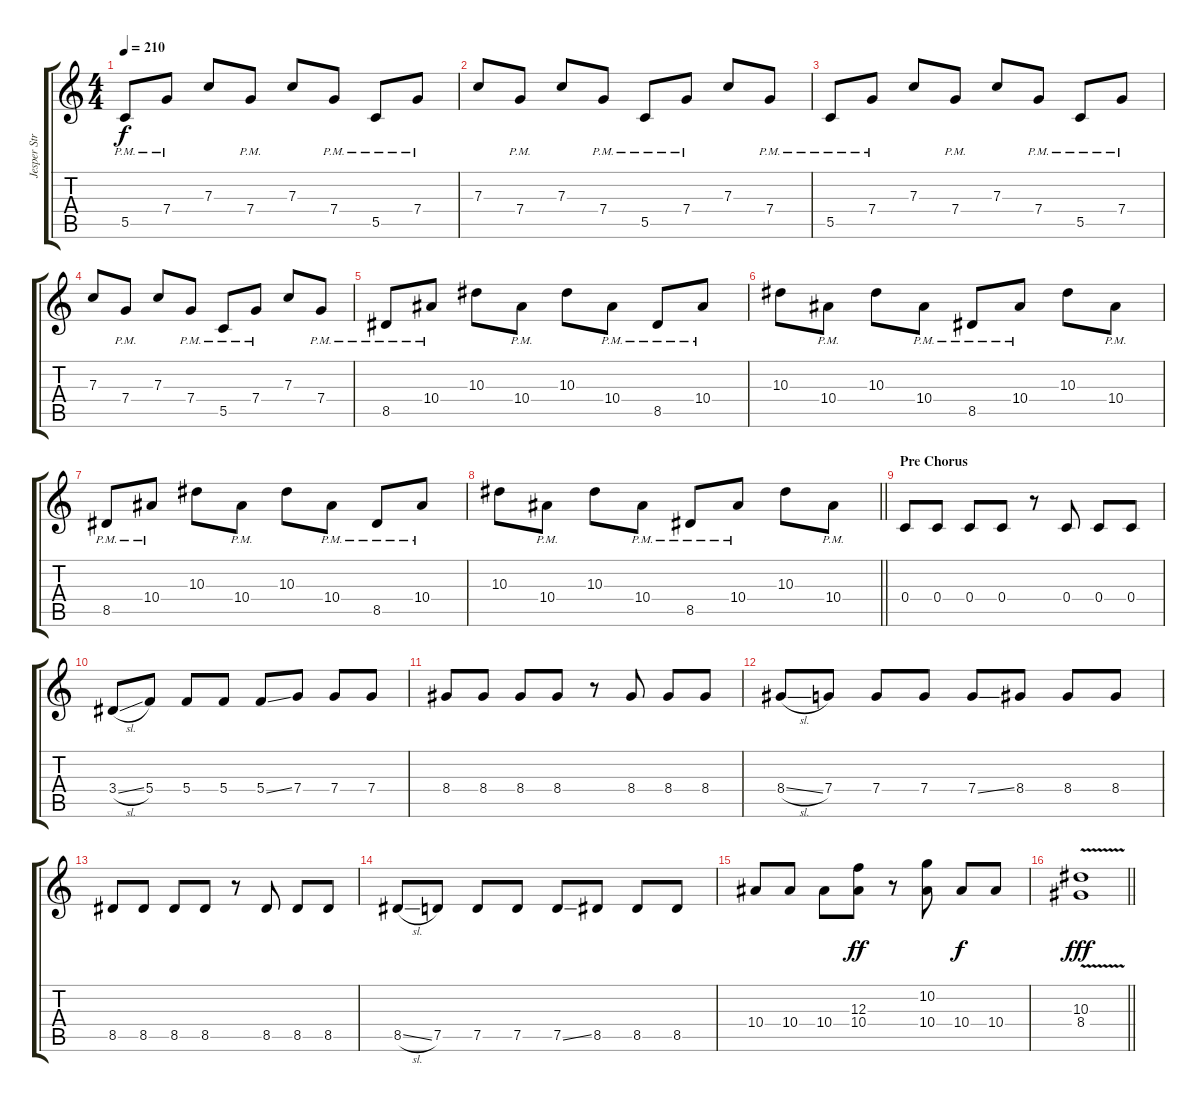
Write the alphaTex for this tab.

\track ("Jesper Strömblad" "Jesper Str") {instrument distortionguitar}
\staff {score tabs}
\tuning (D4 A3 F3 C3 G2 C2) {hide}
\ts (4 4)
\tempo 210
\clef g2
\ks c
5.5{pm}.8{dy f} 7.4{pm}.8 7.3.8 7.4{pm}.8 7.3.8 7.4{pm}.8 5.5{pm}.8 7.4{pm}.8 |
7.3.8 7.4{pm}.8 7.3.8 7.4{pm}.8 5.5{pm}.8 7.4{pm}.8 7.3.8 7.4{pm}.8 |
5.5{pm}.8 7.4{pm}.8 7.3.8 7.4{pm}.8 7.3.8 7.4{pm}.8 5.5{pm}.8 7.4{pm}.8 |
7.3.8 7.4{pm}.8 7.3.8 7.4{pm}.8 5.5{pm}.8 7.4{pm}.8 7.3.8 7.4{pm}.8 |
8.5{pm}.8 10.4{pm}.8 10.3.8 10.4{pm}.8 10.3.8 10.4{pm}.8 8.5{pm}.8 10.4{pm}.8 |
10.3.8 10.4{pm}.8 10.3.8 10.4{pm}.8 8.5{pm}.8 10.4{pm}.8 10.3.8 10.4{pm}.8 |
8.5{pm}.8 10.4{pm}.8 10.3.8 10.4{pm}.8 10.3.8 10.4{pm}.8 8.5{pm}.8 10.4{pm}.8 |
\barLineRight lightlight
10.3.8 10.4{pm}.8 10.3.8 10.4{pm}.8 8.5{pm}.8 10.4{pm}.8 10.3.8 10.4{pm}.8 |
\section ("" "Pre Chorus")
0.4.8 0.4.8 0.4.8 0.4.8 r.8 0.4.8 0.4.8 0.4.8 |
3.4{sl}.8 5.4.8 5.4.8 5.4.8 5.4{ss}.8 7.4.8 7.4.8 7.4.8 |
8.4.8 8.4.8 8.4.8 8.4.8 r.8 8.4.8 8.4.8 8.4.8 |
8.4{sl}.8 7.4.8 7.4.8 7.4.8 7.4{ss}.8 8.4.8 8.4.8 8.4.8 |
8.5.8 8.5.8 8.5.8 8.5.8 r.8 8.5.8 8.5.8 8.5.8 |
8.5{sl}.8 7.5.8 7.5.8 7.5.8 7.5{ss}.8 8.5.8 8.5.8 8.5.8 |
10.4.8 10.4.8 10.4.8 (12.3 10.4).8{dy ff} r.8 (10.2 10.4).8 10.4.8{dy f} 10.4.8 |
\barLineRight lightlight
(10.3{v} 8.4{v}).1{dy fff}
